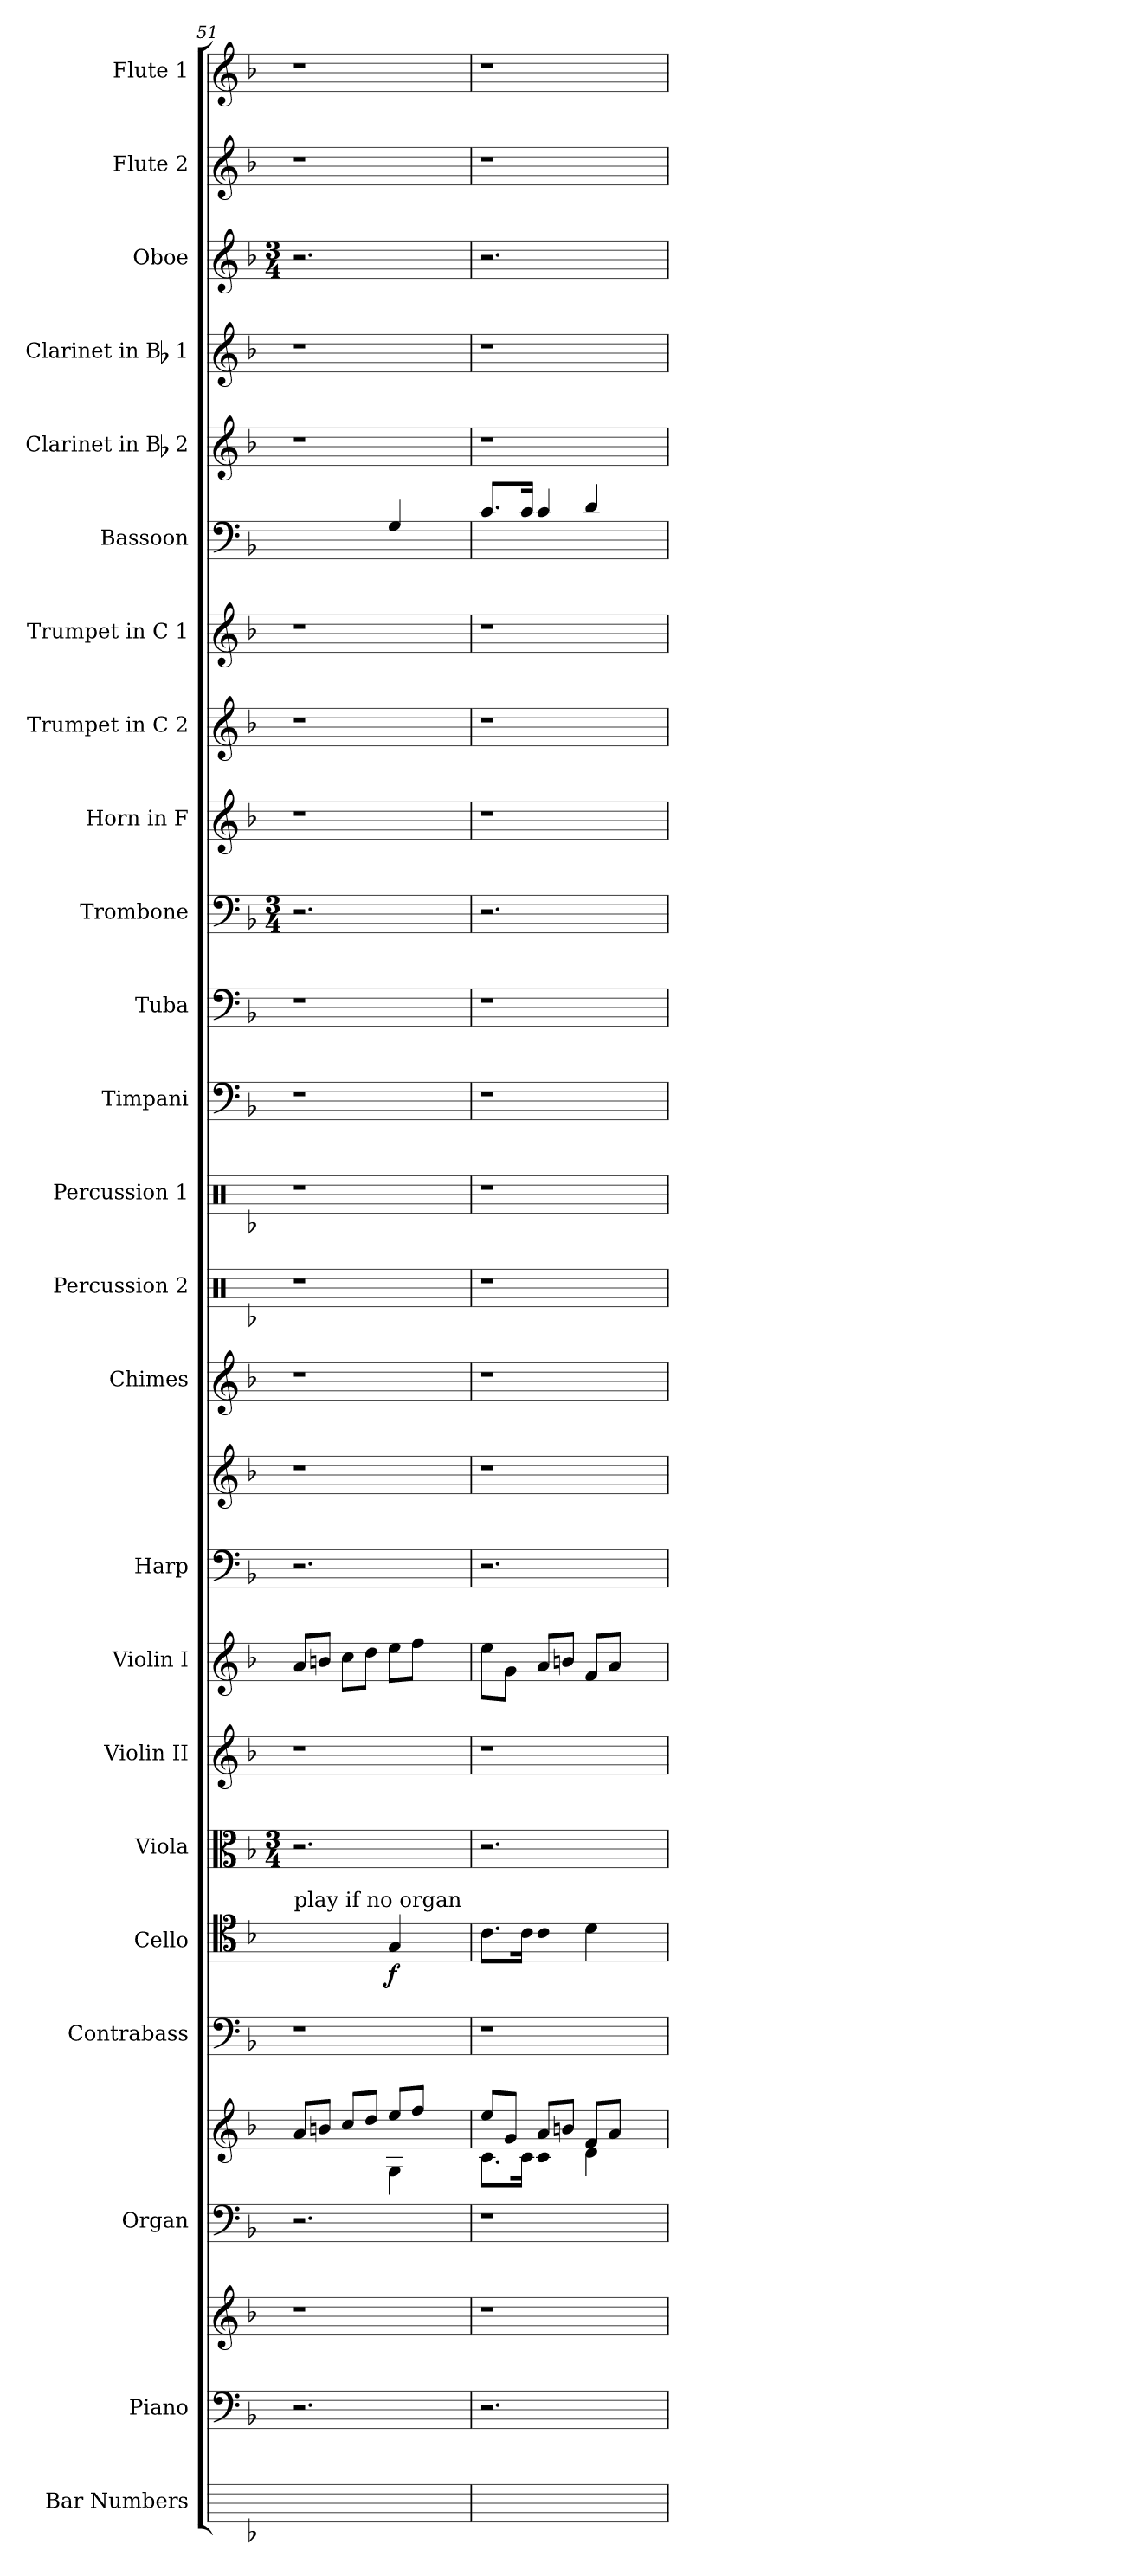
**kern	**kern	**kern	**kern	**kern	**kern	**kern	**dynam	**kern	**kern	**kern	**kern	**kern	**kern	**kern	**kern	**kern	**kern	**kern	**kern	**kern	**kern	**kern	**kern	**kern	**kern	**kern	**kern
*part24	*part23	*part23	*part22	*part22	*part21	*part20	*part20	*part19	*part18	*part17	*part16	*part16	*part15	*part14	*part13	*part12	*part11	*part10	*part9	*part8	*part7	*part6	*part5	*part4	*part3	*part2	*part1
*staff27	*staff26	*staff25	*staff24	*staff23	*staff22	*staff21	*staff21	*staff20	*staff19	*staff18	*staff17	*staff16	*staff15	*staff14	*staff13	*staff12	*staff11	*staff10	*staff9	*staff8	*staff7	*staff6	*staff5	*staff4	*staff3	*staff2	*staff1
*I"Bar Numbers	*I"Piano	*	*I"Organ	*	*I"Contrabass	*I"Cello	*	*I"Viola	*I"Violin II	*I"Violin I	*I"Harp	*	*I"Chimes	*I"Percussion 2	*I"Percussion 1	*I"Timpani	*I"Tuba	*I"Trombone	*I"Horn in F	*I"Trumpet in C 2	*I"Trumpet in C 1	*I"Bassoon	*I"Clarinet in Bb 2	*I"Clarinet in Bb 1	*I"Oboe	*I"Flute 2	*I"Flute 1
*	*I'Pno.	*	*I'Org.	*	*I'Cb.	*	*	*I'Vla.	*I'Vln. II	*I'Vln. I	*I'Hp.	*	*I'Chm.	*I'Perc. 2	*I'Perc. 1	*I'Timp.	*I'Tuba	*I'Tbn.	*	*I'Tpt 2	*I'Tpt 1	*I'Bsn.	*I'Cl 2	*I'Cl 1	*I'Ob.	*I'Fl 2	*I'Fl 1
*	*clefF4	*clefG2	*clefF4	*clefG2	*clefF4	*clefC4	*	*clefC3	*clefG2	*clefG2	*clefF4	*clefG2	*clefG2	*clefX	*clefX	*clefF4	*clefF4	*clefF4	*clefG2	*clefG2	*clefG2	*clefF4	*clefG2	*clefG2	*clefG2	*clefG2	*clefG2
*	*	*	*	*	*ITrd7c12	*	*	*	*	*	*	*	*	*	*	*	*	*	*	*	*	*	*	*	*	*	*
*k[b-]	*k[b-]	*k[b-]	*k[b-]	*k[b-]	*k[b-]	*k[b-]	*	*k[b-]	*k[b-]	*k[b-]	*k[b-]	*k[b-]	*k[b-]	*k[b-]	*k[b-]	*k[b-]	*k[b-]	*k[b-]	*k[b-]	*k[b-]	*k[b-]	*k[b-]	*k[b-]	*k[b-]	*k[b-]	*k[b-]	*k[b-]
*F:	*F:	*F:	*F:	*F:	*F:	*F:	*	*F:	*F:	*F:	*F:	*F:	*F:	*F:	*F:	*F:	*F:	*F:	*F:	*F:	*F:	*F:	*F:	*F:	*F:	*F:	*F:
*	*	*	*	*	*	*	*	*M3/4	*	*	*	*	*	*	*	*	*	*M3/4	*	*	*	*	*	*	*M3/4	*	*
=51	=51	=51	=51	=51	=51	=51	=51	=51	=51	=51	=51	=51	=51	=51	=51	=51	=51	=51	=51	=51	=51	=51	=51	=51	=51	=51	=51
*	*	*	*	*^	*	*	*	*	*	*	*	*	*	*	*	*	*	*	*	*	*	*	*	*	*	*	*
!	!	!	!	!	!	!	!LO:TX:a:t=play if no organ	!	!	!	!	!	!	!	!	!	!	!	!	!	!	!	!	!	!	!	!	!
1ryy	2.r	1r	2.r	8a/L	2ryy	1r	2ryy	.	2.r	1r	8a/L	2.r	1r	1r	1r	1r	1r	1r	2.r	1r	1r	1r	2ryy	1r	1r	2.r	1r	1r
.	.	.	.	8bn/J	.	.	.	.	.	.	8bn/J	.	.	.	.	.	.	.	.	.	.	.	.	.	.	.	.	.
.	.	.	.	8cc/L	.	.	.	.	.	.	8cc\L	.	.	.	.	.	.	.	.	.	.	.	.	.	.	.	.	.
.	.	.	.	8dd/J	.	.	.	.	.	.	8dd\J	.	.	.	.	.	.	.	.	.	.	.	.	.	.	.	.	.
!	!	!	!	!	!	!	!	!LO:DY:b	!	!	!	!	!	!	!	!	!	!	!	!	!	!	!	!	!	!	!	!
.	.	.	.	8ee/L	4G\	.	4G/	f	.	.	8ee\L	.	.	.	.	.	.	.	.	.	.	.	4G/	.	.	.	.	.
.	.	.	.	8ff/J	.	.	.	.	.	.	8ff\J	.	.	.	.	.	.	.	.	.	.	.	.	.	.	.	.	.
.	4ryy	.	4ryy	4ryy	4ryy	.	4ryy	.	4ryy	.	4ryy	4ryy	.	.	.	.	.	.	4ryy	.	.	.	4ryy	.	.	4ryy	.	.
=52	=52	=52	=52	=52	=52	=52	=52	=52	=52	=52	=52	=52	=52	=52	=52	=52	=52	=52	=52	=52	=52	=52	=52	=52	=52	=52	=52	=52
1ryy	2.r	1r	1r	8ee/L	8.c\L	1r	8.c\L	.	2.r	1r	8ee\L	2.r	1r	1r	1r	1r	1r	1r	2.r	1r	1r	1r	8.c/L	1r	1r	2.r	1r	1r
.	.	.	.	8g/J	.	.	.	.	.	.	8g\J	.	.	.	.	.	.	.	.	.	.	.	.	.	.	.	.	.
.	.	.	.	.	16c\Jk	.	16c\Jk	.	.	.	.	.	.	.	.	.	.	.	.	.	.	.	16c/Jk	.	.	.	.	.
.	.	.	.	8a/L	4c\	.	4c\	.	.	.	8a/L	.	.	.	.	.	.	.	.	.	.	.	4c/	.	.	.	.	.
.	.	.	.	8bn/J	.	.	.	.	.	.	8bn/J	.	.	.	.	.	.	.	.	.	.	.	.	.	.	.	.	.
.	.	.	.	8f/L	4d\	.	4d\	.	.	.	8f/L	.	.	.	.	.	.	.	.	.	.	.	4d/	.	.	.	.	.
.	.	.	.	8a/J	.	.	.	.	.	.	8a/J	.	.	.	.	.	.	.	.	.	.	.	.	.	.	.	.	.
.	4ryy	.	.	4ryy	4ryy	.	4ryy	.	4ryy	.	4ryy	4ryy	.	.	.	.	.	.	4ryy	.	.	.	4ryy	.	.	4ryy	.	.
*	*	*	*	*v	*v	*	*	*	*	*	*	*	*	*	*	*	*	*	*	*	*	*	*	*	*	*	*	*
=	=	=	=	=	=	=	=	=	=	=	=	=	=	=	=	=	=	=	=	=	=	=	=	=	=	=	=
*-	*-	*-	*-	*-	*-	*-	*-	*-	*-	*-	*-	*-	*-	*-	*-	*-	*-	*-	*-	*-	*-	*-	*-	*-	*-	*-	*-
